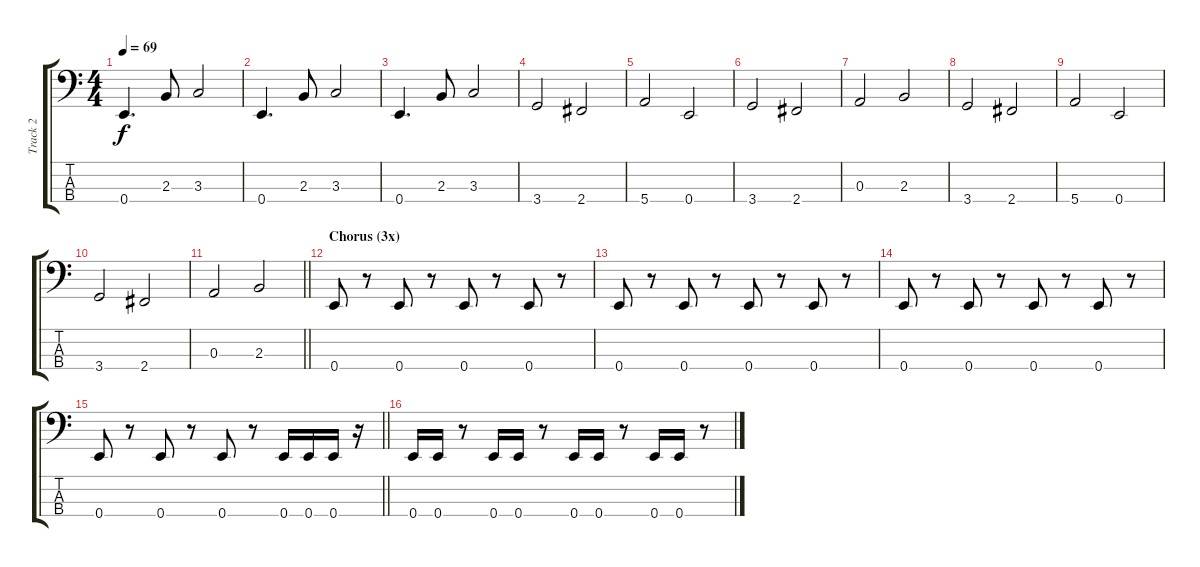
\track ("Track 2" "Track 2") {instrument electricbassfinger}
\staff {score tabs}
\tuning (G2 D2 A1 E1) {hide}
\ts (4 4)
\tempo 69
\clef f4
\ks c
0.4.4{d dy f} 2.3.8 3.3.2 |
0.4.4{d} 2.3.8 3.3.2 |
0.4.4{d} 2.3.8 3.3.2 |
3.4.2 2.4.2 |
5.4.2 0.4.2 |
3.4.2 2.4.2 |
0.3.2 2.3.2 |
3.4.2 2.4.2 |
5.4.2 0.4.2 |
3.4.2 2.4.2 |
\barLineRight lightlight
0.3.2 2.3.2 |
\section ("" "Chorus (3x)")
0.4.8 r.8 0.4.8 r.8 0.4.8 r.8 0.4.8 r.8 |
0.4.8 r.8 0.4.8 r.8 0.4.8 r.8 0.4.8 r.8 |
0.4.8 r.8 0.4.8 r.8 0.4.8 r.8 0.4.8 r.8 |
\barLineRight lightlight
0.4.8 r.8 0.4.8 r.8 0.4.8 r.8 0.4.16 0.4.16 0.4.16 r.16 |
0.4.16 0.4.16 r.8 0.4.16 0.4.16 r.8 0.4.16 0.4.16 r.8 0.4.16 0.4.16 r.8
